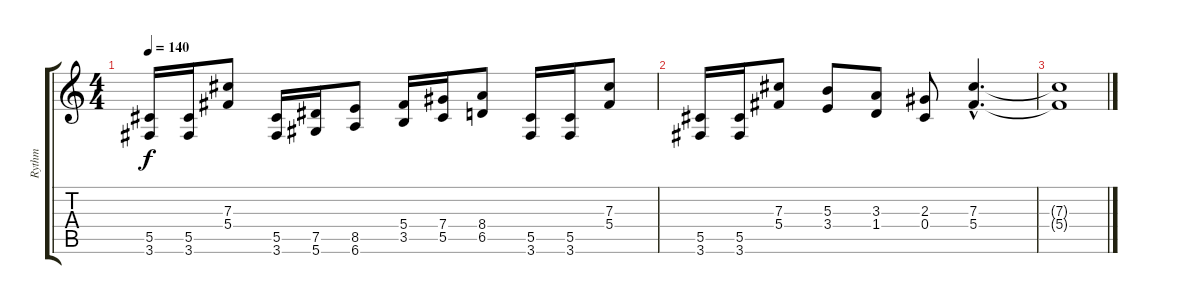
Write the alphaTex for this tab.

\track ("Rythm" "Rythm") {instrument overdrivenguitar}
\staff {score tabs}
\tuning (Eb4 Bb3 Gb3 Db3 Ab2 Eb2) {hide}
\ts (4 4)
\tempo 140
\clef g2
\ks c
(5.5 3.6).16{dy f} (5.5 3.6).16 (7.3 5.4).8 (5.5 3.6).16 (7.5 5.6).16 (8.5 6.6).8 (5.4 3.5).16 (7.4 5.5).16 (8.4 6.5).8 (5.5 3.6).16 (5.5 3.6).16 (7.3 5.4).8 |
(5.5 3.6).16 (5.5 3.6).16 (7.3 5.4).8 (5.3 3.4).8 (3.3 1.4).8 (2.3 0.4).8 (7.3{hac} 5.4{hac}).4{d} |
(7.3{t} 5.4{t}).1
